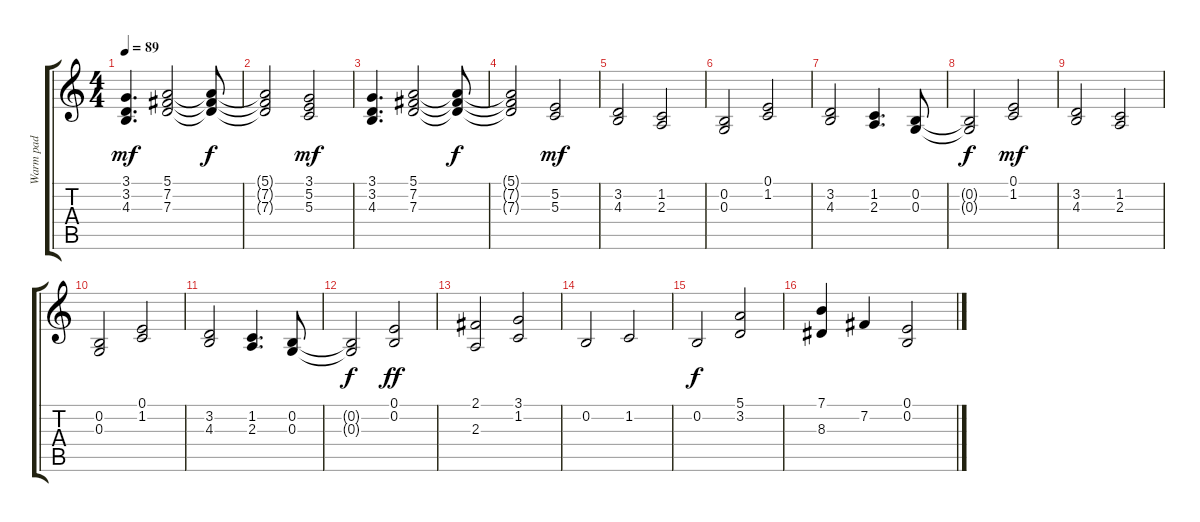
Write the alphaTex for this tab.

\track ("Warm pad" "Warm pad") {instrument pad2warm}
\staff {score tabs}
\tuning (E4 B3 G3 D3 A2 E2) {hide}
\ts (4 4)
\tempo 89
\clef g2
\ks c
(3.1 3.2 4.3).4{d dy mf} (5.1 7.2 7.3).2 (5.1{t} 7.2{t} 7.3{t}).8{dy f} |
(5.1{t} 7.2{t} 7.3{t}).2 (3.1 5.2 5.3).2{dy mf} |
(3.1 3.2 4.3).4{d} (5.1 7.2 7.3).2 (5.1{t} 7.2{t} 7.3{t}).8{dy f} |
(5.1{t} 7.2{t} 7.3{t}).2 (5.2 5.3).2{dy mf} |
(3.2 4.3).2 (1.2 2.3).2 |
(0.2 0.3).2 (0.1 1.2).2 |
(3.2 4.3).2 (1.2 2.3).4{d} (0.2 0.3).8 |
(0.2{t} 0.3{t}).2{dy f} (0.1 1.2).2{dy mf} |
(3.2 4.3).2 (1.2 2.3).2 |
(0.2 0.3).2 (0.1 1.2).2 |
(3.2 4.3).2 (1.2 2.3).4{d} (0.2 0.3).8 |
(0.2{t} 0.3{t}).2{dy f} (0.1 0.2).2{dy ff} |
(2.1 2.3).2 (3.1 1.2).2 |
0.2.2 1.2.2 |
0.2.2{dy f} (5.1 3.2).2 |
(7.1 8.3).4 7.2.4 (0.1 0.2).2
